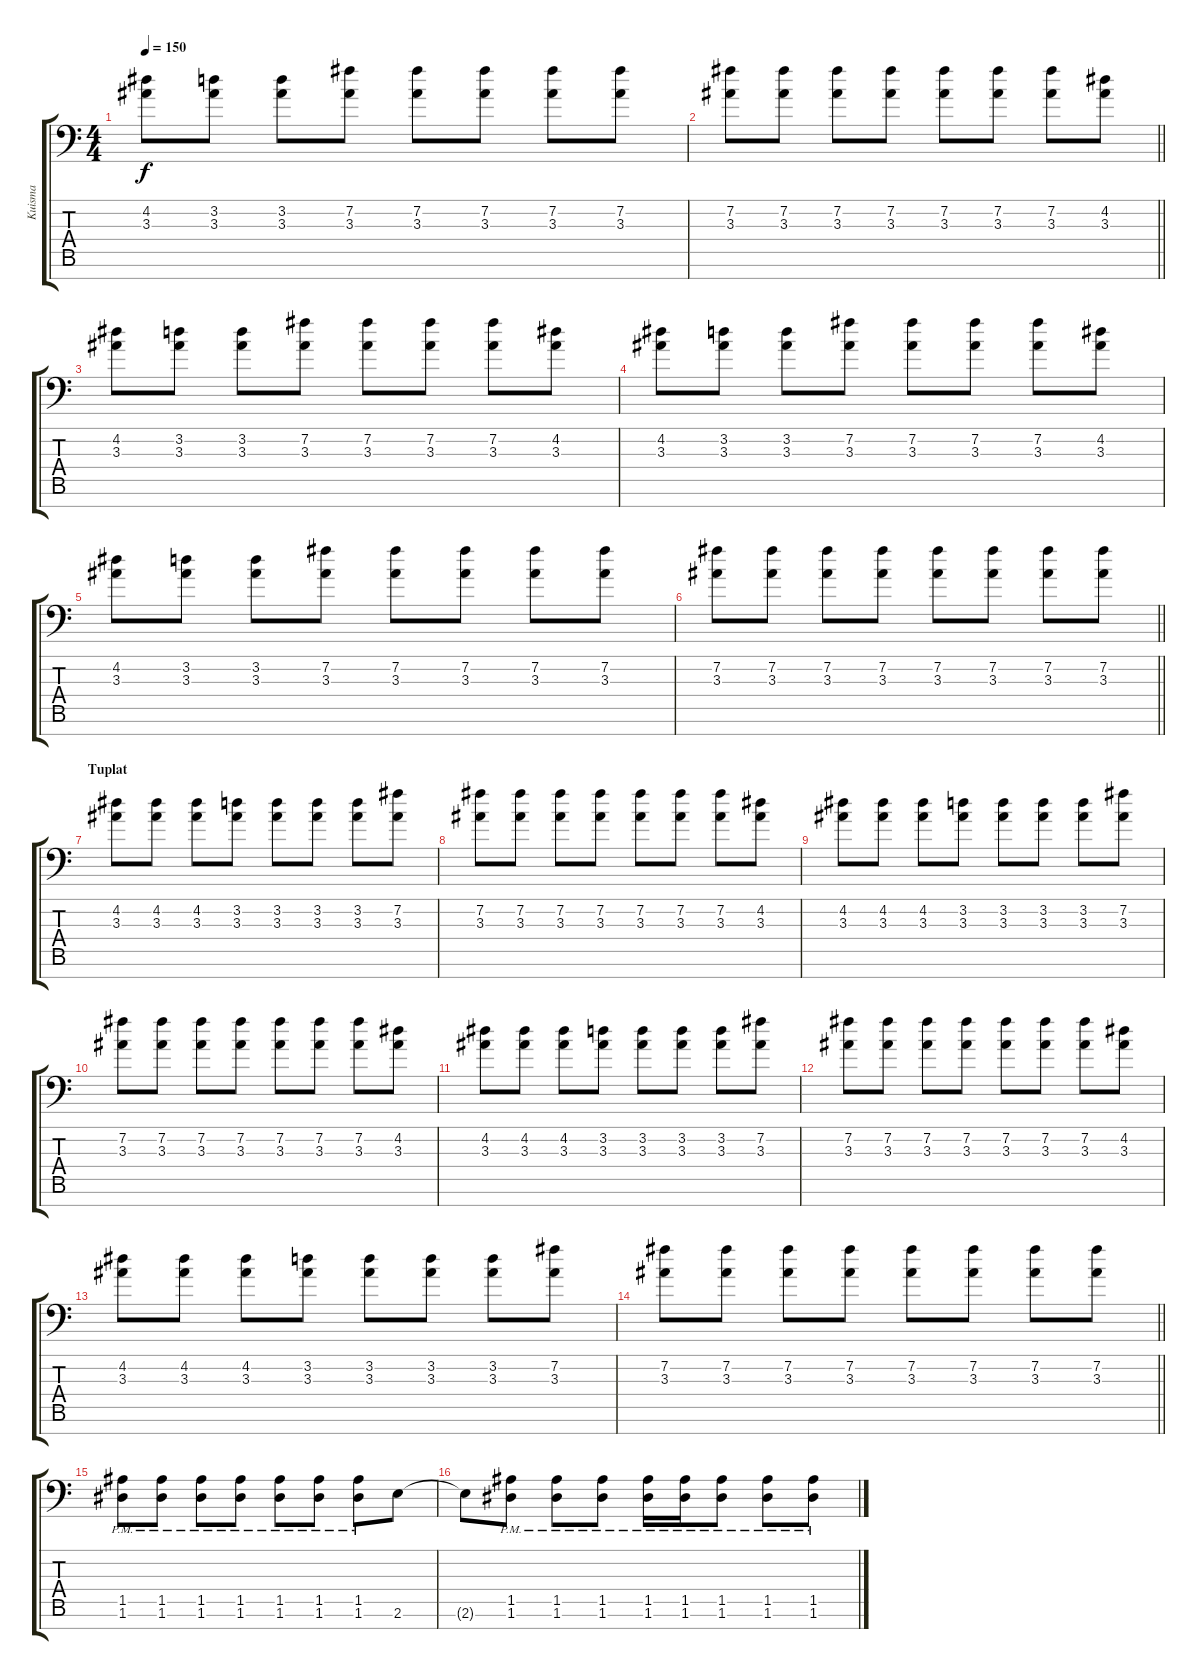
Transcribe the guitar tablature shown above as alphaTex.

\track ("Kuisma" "Kuisma") {instrument distortionguitar}
\staff {score tabs}
\tuning (E4 B3 G3 D3 A2 D2 A1) {hide}
\ts (4 4)
\tempo 150
\clef f4
\ks c
(4.2 3.3).8{dy f} (3.2 3.3).8 (3.2 3.3).8 (7.2 3.3).8 (7.2 3.3).8 (7.2 3.3).8 (7.2 3.3).8 (7.2 3.3).8 |
\barLineRight lightlight
(7.2 3.3).8 (7.2 3.3).8 (7.2 3.3).8 (7.2 3.3).8 (7.2 3.3).8 (7.2 3.3).8 (7.2 3.3).8 (4.2 3.3).8 |
(4.2 3.3).8 (3.2 3.3).8 (3.2 3.3).8 (7.2 3.3).8 (7.2 3.3).8 (7.2 3.3).8 (7.2 3.3).8 (4.2 3.3).8 |
(4.2 3.3).8 (3.2 3.3).8 (3.2 3.3).8 (7.2 3.3).8 (7.2 3.3).8 (7.2 3.3).8 (7.2 3.3).8 (4.2 3.3).8 |
(4.2 3.3).8 (3.2 3.3).8 (3.2 3.3).8 (7.2 3.3).8 (7.2 3.3).8 (7.2 3.3).8 (7.2 3.3).8 (7.2 3.3).8 |
\barLineRight lightlight
(7.2 3.3).8 (7.2 3.3).8 (7.2 3.3).8 (7.2 3.3).8 (7.2 3.3).8 (7.2 3.3).8 (7.2 3.3).8 (7.2 3.3).8 |
\section ("" "Tuplat")
(4.2 3.3).8 (4.2 3.3).8 (4.2 3.3).8 (3.2 3.3).8 (3.2 3.3).8 (3.2 3.3).8 (3.2 3.3).8 (7.2 3.3).8 |
(7.2 3.3).8 (7.2 3.3).8 (7.2 3.3).8 (7.2 3.3).8 (7.2 3.3).8 (7.2 3.3).8 (7.2 3.3).8 (4.2 3.3).8 |
(4.2 3.3).8 (4.2 3.3).8 (4.2 3.3).8 (3.2 3.3).8 (3.2 3.3).8 (3.2 3.3).8 (3.2 3.3).8 (7.2 3.3).8 |
(7.2 3.3).8 (7.2 3.3).8 (7.2 3.3).8 (7.2 3.3).8 (7.2 3.3).8 (7.2 3.3).8 (7.2 3.3).8 (4.2 3.3).8 |
(4.2 3.3).8 (4.2 3.3).8 (4.2 3.3).8 (3.2 3.3).8 (3.2 3.3).8 (3.2 3.3).8 (3.2 3.3).8 (7.2 3.3).8 |
(7.2 3.3).8 (7.2 3.3).8 (7.2 3.3).8 (7.2 3.3).8 (7.2 3.3).8 (7.2 3.3).8 (7.2 3.3).8 (4.2 3.3).8 |
(4.2 3.3).8 (4.2 3.3).8 (4.2 3.3).8 (3.2 3.3).8 (3.2 3.3).8 (3.2 3.3).8 (3.2 3.3).8 (7.2 3.3).8 |
\barLineRight lightlight
(7.2 3.3).8 (7.2 3.3).8 (7.2 3.3).8 (7.2 3.3).8 (7.2 3.3).8 (7.2 3.3).8 (7.2 3.3).8 (7.2 3.3).8 |
\section ("" "")
(1.5{pm} 1.6{pm}).8 (1.5{pm} 1.6{pm}).8 (1.5{pm} 1.6{pm}).8 (1.5{pm} 1.6{pm}).8 (1.5{pm} 1.6{pm}).8 (1.5{pm} 1.6{pm}).8 (1.5{pm} 1.6{pm}).8 2.6.8 |
2.6{t}.8 (1.5{pm} 1.6{pm}).8 (1.5{pm} 1.6{pm}).8 (1.5{pm} 1.6{pm}).8 (1.5{pm} 1.6{pm}).16 (1.5{pm} 1.6{pm}).16 (1.5{pm} 1.6{pm}).8 (1.5{pm} 1.6{pm}).8 (1.5{pm} 1.6{pm}).8
